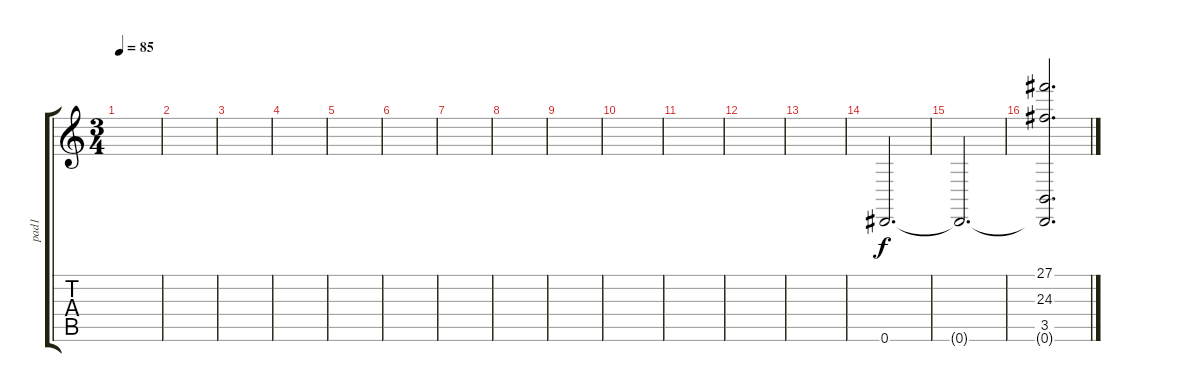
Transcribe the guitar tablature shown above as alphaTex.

\track ("pad1" "pad1") {instrument pad2warm}
\staff {score tabs}
\tuning (Eb4 Bb3 Gb3 Db3 Ab2 Eb2) {hide}
\ts (3 4)
\tempo 85
\clef g2
\ks c
|
|
|
|
|
|
|
|
|
|
|
|
|
0.6.2{d} |
0.6{t}.2{d} |
(27.1 24.3 3.5 0.6{t}).2{d}
